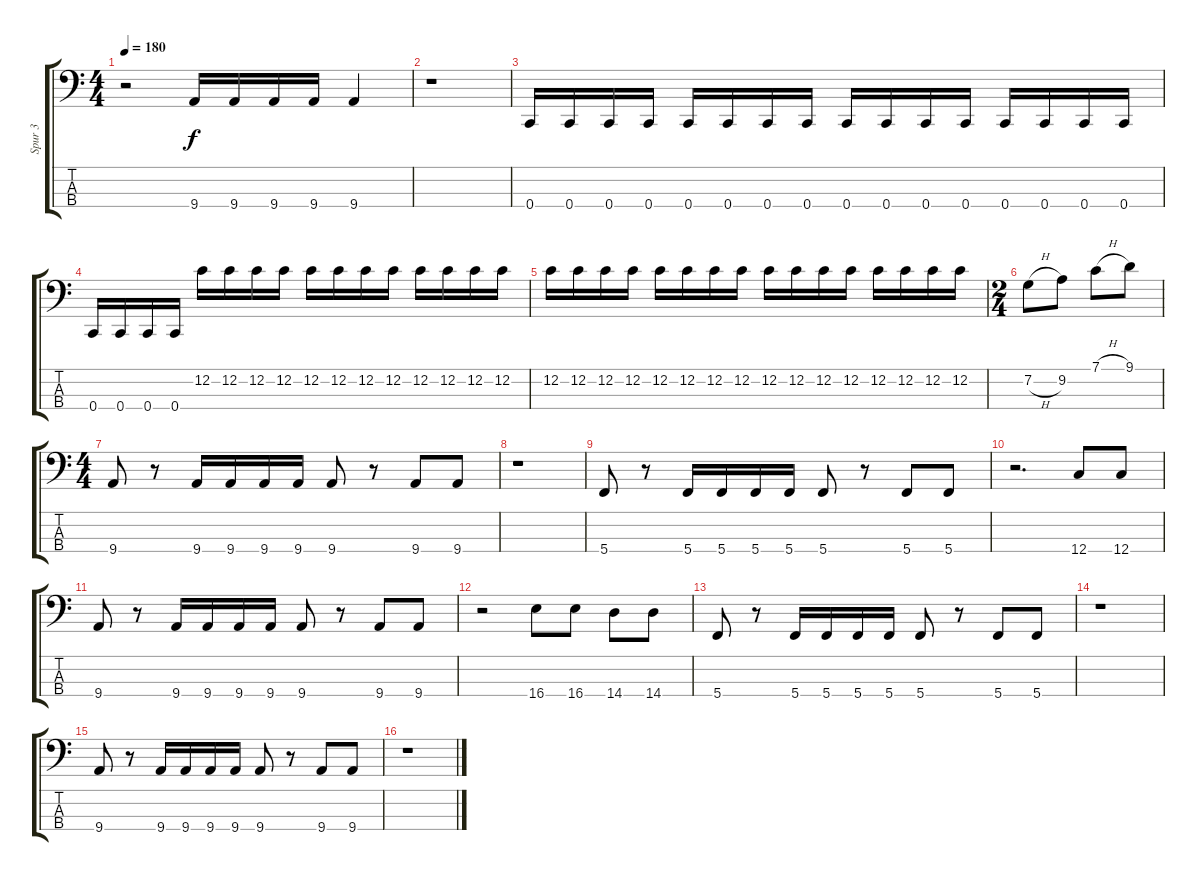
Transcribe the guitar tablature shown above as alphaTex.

\track ("Spur 3" "Spur 3") {instrument electricbassfinger}
\staff {score tabs}
\tuning (F2 C2 G1 C1) {hide}
\ts (4 4)
\tempo 180
\clef f4
\ks c
r.2{dy f} 9.4.16 9.4.16 9.4.16 9.4.16 9.4.4 |
r.1 |
0.4.16 0.4.16 0.4.16 0.4.16 0.4.16 0.4.16 0.4.16 0.4.16 0.4.16 0.4.16 0.4.16 0.4.16 0.4.16 0.4.16 0.4.16 0.4.16 |
0.4.16 0.4.16 0.4.16 0.4.16 12.2.16 12.2.16 12.2.16 12.2.16 12.2.16 12.2.16 12.2.16 12.2.16 12.2.16 12.2.16 12.2.16 12.2.16 |
12.2.16 12.2.16 12.2.16 12.2.16 12.2.16 12.2.16 12.2.16 12.2.16 12.2.16 12.2.16 12.2.16 12.2.16 12.2.16 12.2.16 12.2.16 12.2.16 |
\ts (2 4)
7.2{h}.8 9.2.8 7.1{h}.8 9.1.8 |
\ts (4 4)
9.4.8 r.8 9.4.16 9.4.16 9.4.16 9.4.16 9.4.8 r.8 9.4.8 9.4.8 |
r.1 |
5.4.8 r.8 5.4.16 5.4.16 5.4.16 5.4.16 5.4.8 r.8 5.4.8 5.4.8 |
r.2{d} 12.4.8 12.4.8 |
9.4.8 r.8 9.4.16 9.4.16 9.4.16 9.4.16 9.4.8 r.8 9.4.8 9.4.8 |
r.2 16.4.8 16.4.8 14.4.8 14.4.8 |
5.4.8 r.8 5.4.16 5.4.16 5.4.16 5.4.16 5.4.8 r.8 5.4.8 5.4.8 |
r.1 |
9.4.8 r.8 9.4.16 9.4.16 9.4.16 9.4.16 9.4.8 r.8 9.4.8 9.4.8 |
r.1
